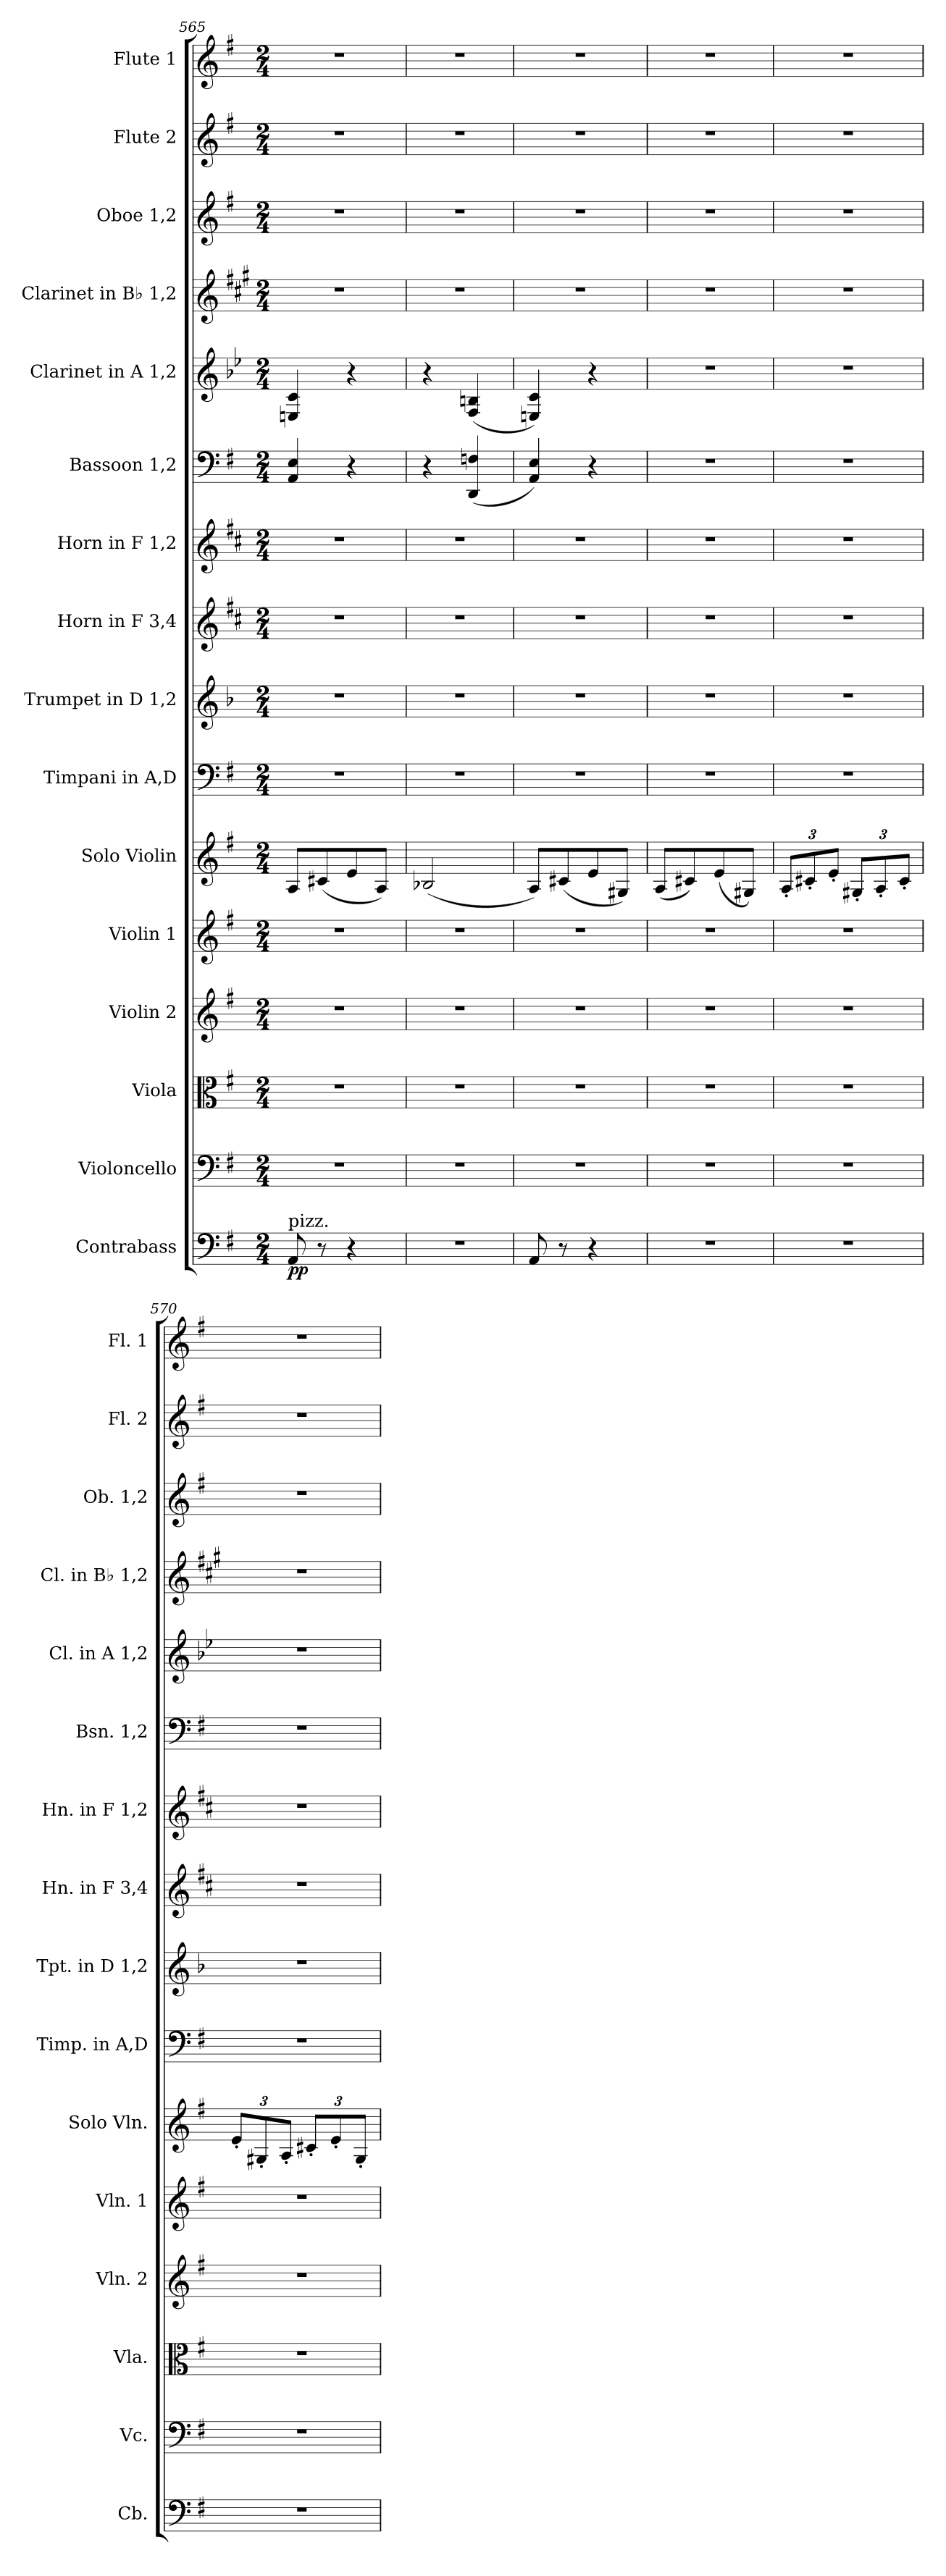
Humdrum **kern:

**kern	**dynam	**kern	**kern	**kern	**kern	**kern	**kern	**kern	**kern	**kern	**kern	**kern	**kern	**kern	**kern	**kern
*part16	*part16	*part15	*part14	*part13	*part12	*part11	*part10	*part9	*part8	*part7	*part6	*part5	*part4	*part3	*part2	*part1
*staff16	*staff16	*staff15	*staff14	*staff13	*staff12	*staff11	*staff10	*staff9	*staff8	*staff7	*staff6	*staff5	*staff4	*staff3	*staff2	*staff1
*I"Contrabass	*	*I"Violoncello	*I"Viola	*I"Violin 2	*I"Violin 1	*I"Solo Violin	*I"Timpani in A,D	*I"Trumpet in D 1,2	*I"Horn in F 3,4	*I"Horn in F 1,2	*I"Bassoon 1,2	*I"Clarinet in A 1,2	*I"Clarinet in B♭ 1,2	*I"Oboe 1,2	*I"Flute 2	*I"Flute 1
*I'Cb.	*	*I'Vc.	*I'Vla.	*I'Vln. 2	*I'Vln. 1	*I'Solo Vln.	*I'Timp. in A,D	*I'Tpt. in D 1,2	*I'Hn. in F 3,4	*I'Hn. in F 1,2	*I'Bsn. 1,2	*I'Cl. in A 1,2	*I'Cl. in B♭ 1,2	*I'Ob. 1,2	*I'Fl. 2	*I'Fl. 1
*clefF4	*	*clefF4	*clefC3	*clefG2	*clefG2	*clefG2	*clefF4	*clefG2	*clefG2	*clefG2	*clefF4	*clefG2	*clefG2	*clefG2	*clefG2	*clefG2
*ITrd7c12	*	*	*	*	*	*	*	*ITrd-1c-2	*ITrd4c7	*ITrd4c7	*	*ITrd2c3	*ITrd1c2	*	*	*
*k[f#]	*	*k[f#]	*k[f#]	*k[f#]	*k[f#]	*k[f#]	*k[f#]	*k[f#]	*k[f#]	*k[f#]	*k[f#]	*k[f#]	*k[f#]	*k[f#]	*k[f#]	*k[f#]
*M2/4	*	*M2/4	*M2/4	*M2/4	*M2/4	*M2/4	*M2/4	*M2/4	*M2/4	*M2/4	*M2/4	*M2/4	*M2/4	*M2/4	*M2/4	*M2/4
=565	=565	=565	=565	=565	=565	=565	=565	=565	=565	=565	=565	=565	=565	=565	=565	=565
!LO:TX:a:t=pizz.	!	!	!	!	!	!	!	!	!	!	!	!	!	!	!	!
!	!LO:DY:b	!	!	!	!	!	!	!	!	!	!	!	!	!	!	!
8AAA/	pp	2r	2r	2r	2r	8A/L	2r	2r	2r	2r	4AA/ 4E/	4C#X/ 4A/	2r	2r	2r	2r
8r	.	.	.	.	.	(<8c#X/	.	.	.	.	.	.	.	.	.	.
4r	.	.	.	.	.	8e/	.	.	.	.	4r	4r	.	.	.	.
.	.	.	.	.	.	8A/J)	.	.	.	.	.	.	.	.	.	.
=566	=566	=566	=566	=566	=566	=566	=566	=566	=566	=566	=566	=566	=566	=566	=566	=566
2r	.	2r	2r	2r	2r	(<2B-X/	2r	2r	2r	2r	4r	4r	2r	2r	2r	2r
.	.	.	.	.	.	.	.	.	.	.	(<4DD/ 4Fn/	(<4D/ 4G#X/	.	.	.	.
=567	=567	=567	=567	=567	=567	=567	=567	=567	=567	=567	=567	=567	=567	=567	=567	=567
8AAA/	.	2r	2r	2r	2r	8A/L)	2r	2r	2r	2r	4AA/ 4E/)	4C#X/ 4A/)	2r	2r	2r	2r
8r	.	.	.	.	.	(<8c#X/	.	.	.	.	.	.	.	.	.	.
4r	.	.	.	.	.	8e/	.	.	.	.	4r	4r	.	.	.	.
.	.	.	.	.	.	8G#X/J)	.	.	.	.	.	.	.	.	.	.
=568	=568	=568	=568	=568	=568	=568	=568	=568	=568	=568	=568	=568	=568	=568	=568	=568
*	*	*	*	*	*	*	*	*	*	*	*	*	*	*	*	*MM90
2r	.	2r	2r	2r	2r	(<8A/L	2r	2r	2r	2r	2r	2r	2r	2r	2r	2r
.	.	.	.	.	.	8c#X/)	.	.	.	.	.	.	.	.	.	.
.	.	.	.	.	.	(<8e/	.	.	.	.	.	.	.	.	.	.
.	.	.	.	.	.	8G#X/J)	.	.	.	.	.	.	.	.	.	.
!!LO:LB:g=z
=569	=569	=569	=569	=569	=569	=569	=569	=569	=569	=569	=569	=569	=569	=569	=569	=569
*	*	*	*	*	*	*Xbrackettup	*	*	*	*	*	*	*	*	*	*
!	!	!	!	!	!	!	!	!	!	!	!	!	!	!	!	!LO:TX:a:B:t=Poco a poco stringendo
*	*	*	*	*	*	*	*	*	*	*	*	*	*	*	*	*^
2r	.	2r	2r	2r	2r	12A'/L	2r	2r	2r	2r	2r	2r	2r	2r	2r	2r	4ryy
.	.	.	.	.	.	12c#X'/	.	.	.	.	.	.	.	.	.	.	.
.	.	.	.	.	.	12e'/J	.	.	.	.	.	.	.	.	.	.	.
*	*	*	*	*	*	*	*	*	*	*	*	*	*	*	*	*MM115	*
.	.	.	.	.	.	12G#X'/L	.	.	.	.	.	.	.	.	.	.	4ryy
.	.	.	.	.	.	12A'/	.	.	.	.	.	.	.	.	.	.	.
.	.	.	.	.	.	12c#'/J	.	.	.	.	.	.	.	.	.	.	.
=570	=570	=570	=570	=570	=570	=570	=570	=570	=570	=570	=570	=570	=570	=570	=570	=570	=570
*	*	*	*	*	*	*	*	*	*	*	*	*	*	*	*	*MM130	*
2r	.	2r	2r	2r	2r	12e'/L	2r	2r	2r	2r	2r	2r	2r	2r	2r	2r	4ryy
.	.	.	.	.	.	12G#X'/	.	.	.	.	.	.	.	.	.	.	.
.	.	.	.	.	.	12A'/J	.	.	.	.	.	.	.	.	.	.	.
*	*	*	*	*	*	*	*	*	*	*	*	*	*	*	*	*MM140	*
.	.	.	.	.	.	12c#X'/L	.	.	.	.	.	.	.	.	.	.	4ryy
.	.	.	.	.	.	12e'/	.	.	.	.	.	.	.	.	.	.	.
.	.	.	.	.	.	12G#'/J	.	.	.	.	.	.	.	.	.	.	.
*	*	*	*	*	*	*	*	*	*	*	*	*	*	*	*	*v	*v
=	=	=	=	=	=	=	=	=	=	=	=	=	=	=	=	=
*-	*-	*-	*-	*-	*-	*-	*-	*-	*-	*-	*-	*-	*-	*-	*-	*-
